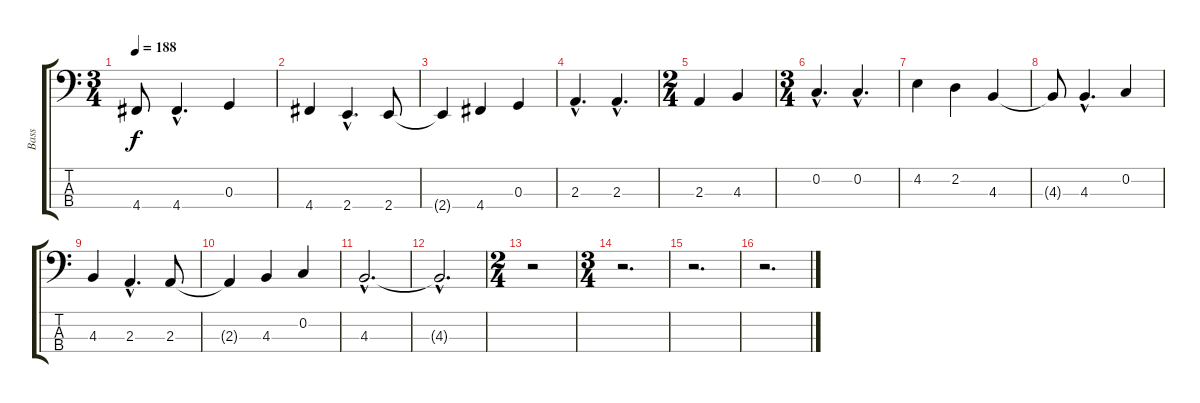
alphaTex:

\track ("Bass" "Bass") {instrument electricbassfinger}
\staff {score tabs}
\tuning (F2 C2 G1 D1) {hide}
\ts (3 4)
\tempo 188
\clef f4
\ks c
4.4{t}.8{dy f} 4.4{hac}.4{d} 0.3.4 |
4.4.4 2.4{hac}.4{d} 2.4.8 |
2.4{t}.4 4.4.4 0.3.4 |
2.3{hac}.4{d} 2.3{hac}.4{d} |
\ts (2 4)
2.3.4 4.3.4 |
\ts (3 4)
0.2{hac}.4{d} 0.2{hac}.4{d} |
4.2.4 2.2.4 4.3.4 |
4.3{t}.8 4.3{hac}.4{d} 0.2.4 |
4.3.4 2.3{hac}.4{d} 2.3.8 |
2.3{t}.4 4.3.4 0.2.4 |
4.3{hac}.2{d} |
4.3{hac t}.2{d} |
\ts (2 4)
r.2 |
\ts (3 4)
r.2{d} |
r.2{d} |
r.2{d}
